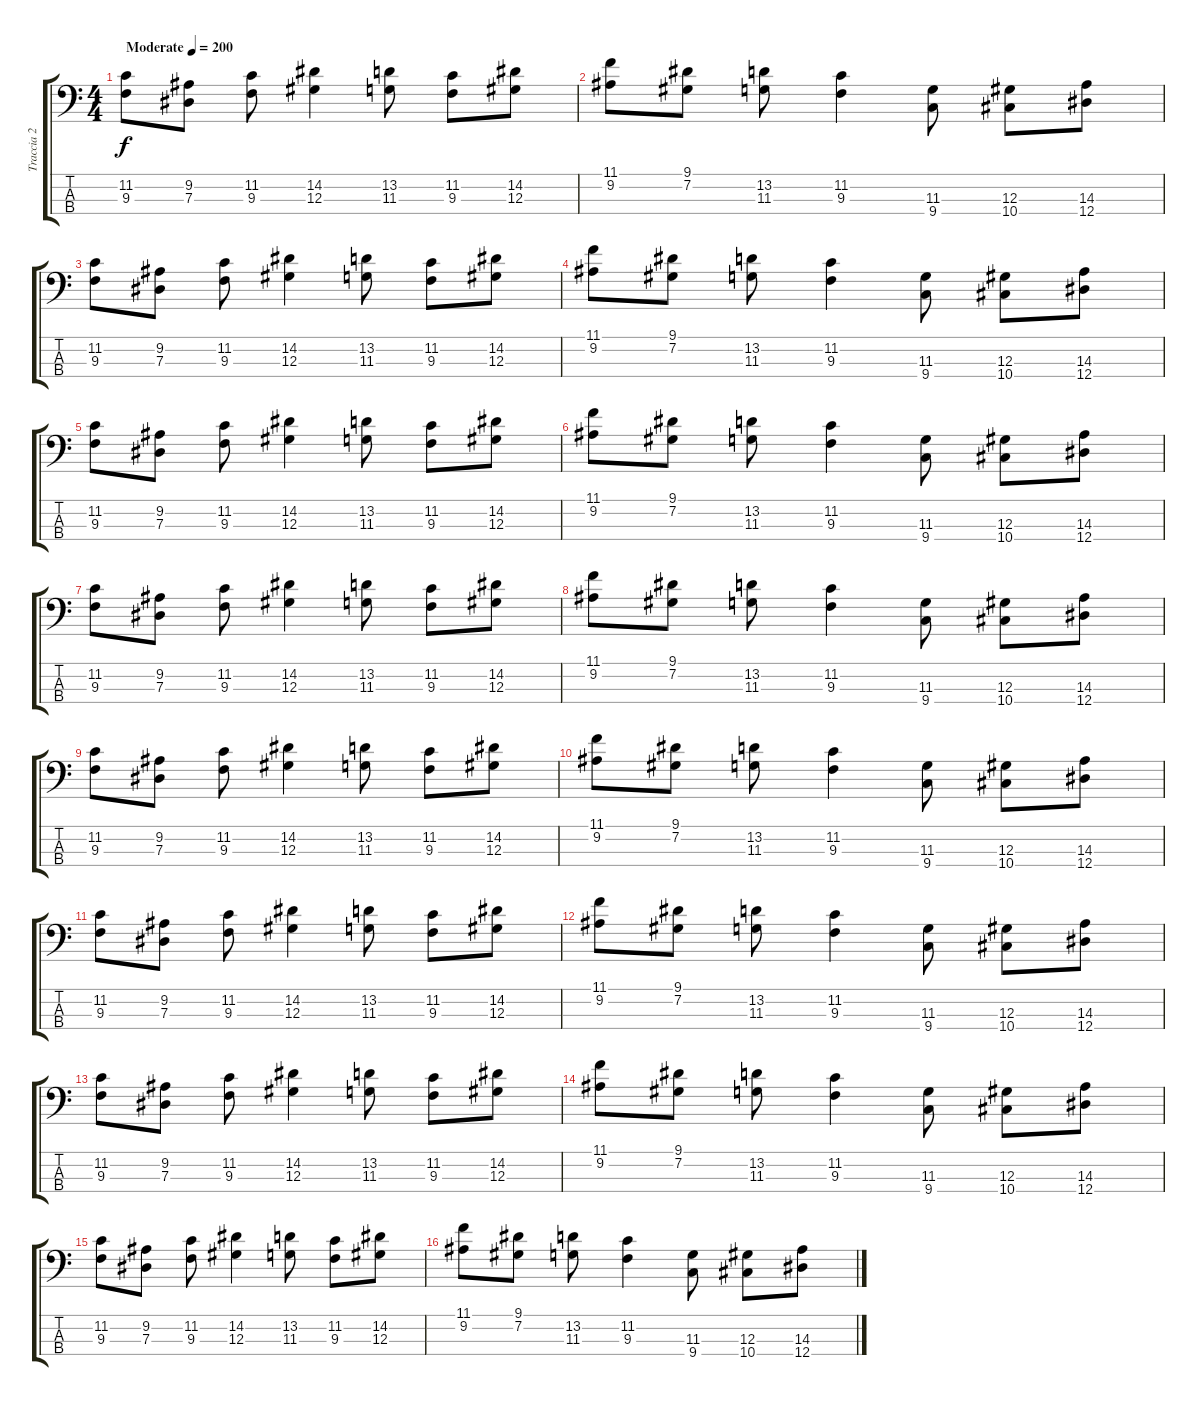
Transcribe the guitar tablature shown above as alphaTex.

\track ("Traccia 2" "Traccia 2") {instrument electricbassfinger}
\staff {score tabs}
\tuning (Gb2 Db2 Ab1 Eb1) {hide}
\ts (4 4)
\tempo (200 "Moderate")
\clef f4
\ks c
(11.2 9.3).8{dy f instrument electricbassfinger} (9.2 7.3).8 (11.2 9.3).8 (14.2 12.3).4 (13.2 11.3).8 (11.2 9.3).8 (14.2 12.3).8 |
(11.1 9.2).8 (9.1 7.2).8 (13.2 11.3).8 (11.2 9.3).4 (11.3 9.4).8 (12.3 10.4).8 (14.3 12.4).8 |
(11.2 9.3).8 (9.2 7.3).8 (11.2 9.3).8 (14.2 12.3).4 (13.2 11.3).8 (11.2 9.3).8 (14.2 12.3).8 |
(11.1 9.2).8 (9.1 7.2).8 (13.2 11.3).8 (11.2 9.3).4 (11.3 9.4).8 (12.3 10.4).8 (14.3 12.4).8 |
(11.2 9.3).8 (9.2 7.3).8 (11.2 9.3).8 (14.2 12.3).4 (13.2 11.3).8 (11.2 9.3).8 (14.2 12.3).8 |
(11.1 9.2).8 (9.1 7.2).8 (13.2 11.3).8 (11.2 9.3).4 (11.3 9.4).8 (12.3 10.4).8 (14.3 12.4).8 |
(11.2 9.3).8 (9.2 7.3).8 (11.2 9.3).8 (14.2 12.3).4 (13.2 11.3).8 (11.2 9.3).8 (14.2 12.3).8 |
(11.1 9.2).8 (9.1 7.2).8 (13.2 11.3).8 (11.2 9.3).4 (11.3 9.4).8 (12.3 10.4).8 (14.3 12.4).8 |
(11.2 9.3).8 (9.2 7.3).8 (11.2 9.3).8 (14.2 12.3).4 (13.2 11.3).8 (11.2 9.3).8 (14.2 12.3).8 |
(11.1 9.2).8 (9.1 7.2).8 (13.2 11.3).8 (11.2 9.3).4 (11.3 9.4).8 (12.3 10.4).8 (14.3 12.4).8 |
(11.2 9.3).8 (9.2 7.3).8 (11.2 9.3).8 (14.2 12.3).4 (13.2 11.3).8 (11.2 9.3).8 (14.2 12.3).8 |
(11.1 9.2).8 (9.1 7.2).8 (13.2 11.3).8 (11.2 9.3).4 (11.3 9.4).8 (12.3 10.4).8 (14.3 12.4).8 |
(11.2 9.3).8 (9.2 7.3).8 (11.2 9.3).8 (14.2 12.3).4 (13.2 11.3).8 (11.2 9.3).8 (14.2 12.3).8 |
(11.1 9.2).8 (9.1 7.2).8 (13.2 11.3).8 (11.2 9.3).4 (11.3 9.4).8 (12.3 10.4).8 (14.3 12.4).8 |
(11.2 9.3).8 (9.2 7.3).8 (11.2 9.3).8 (14.2 12.3).4 (13.2 11.3).8 (11.2 9.3).8 (14.2 12.3).8 |
(11.1 9.2).8 (9.1 7.2).8 (13.2 11.3).8 (11.2 9.3).4 (11.3 9.4).8 (12.3 10.4).8 (14.3 12.4).8
